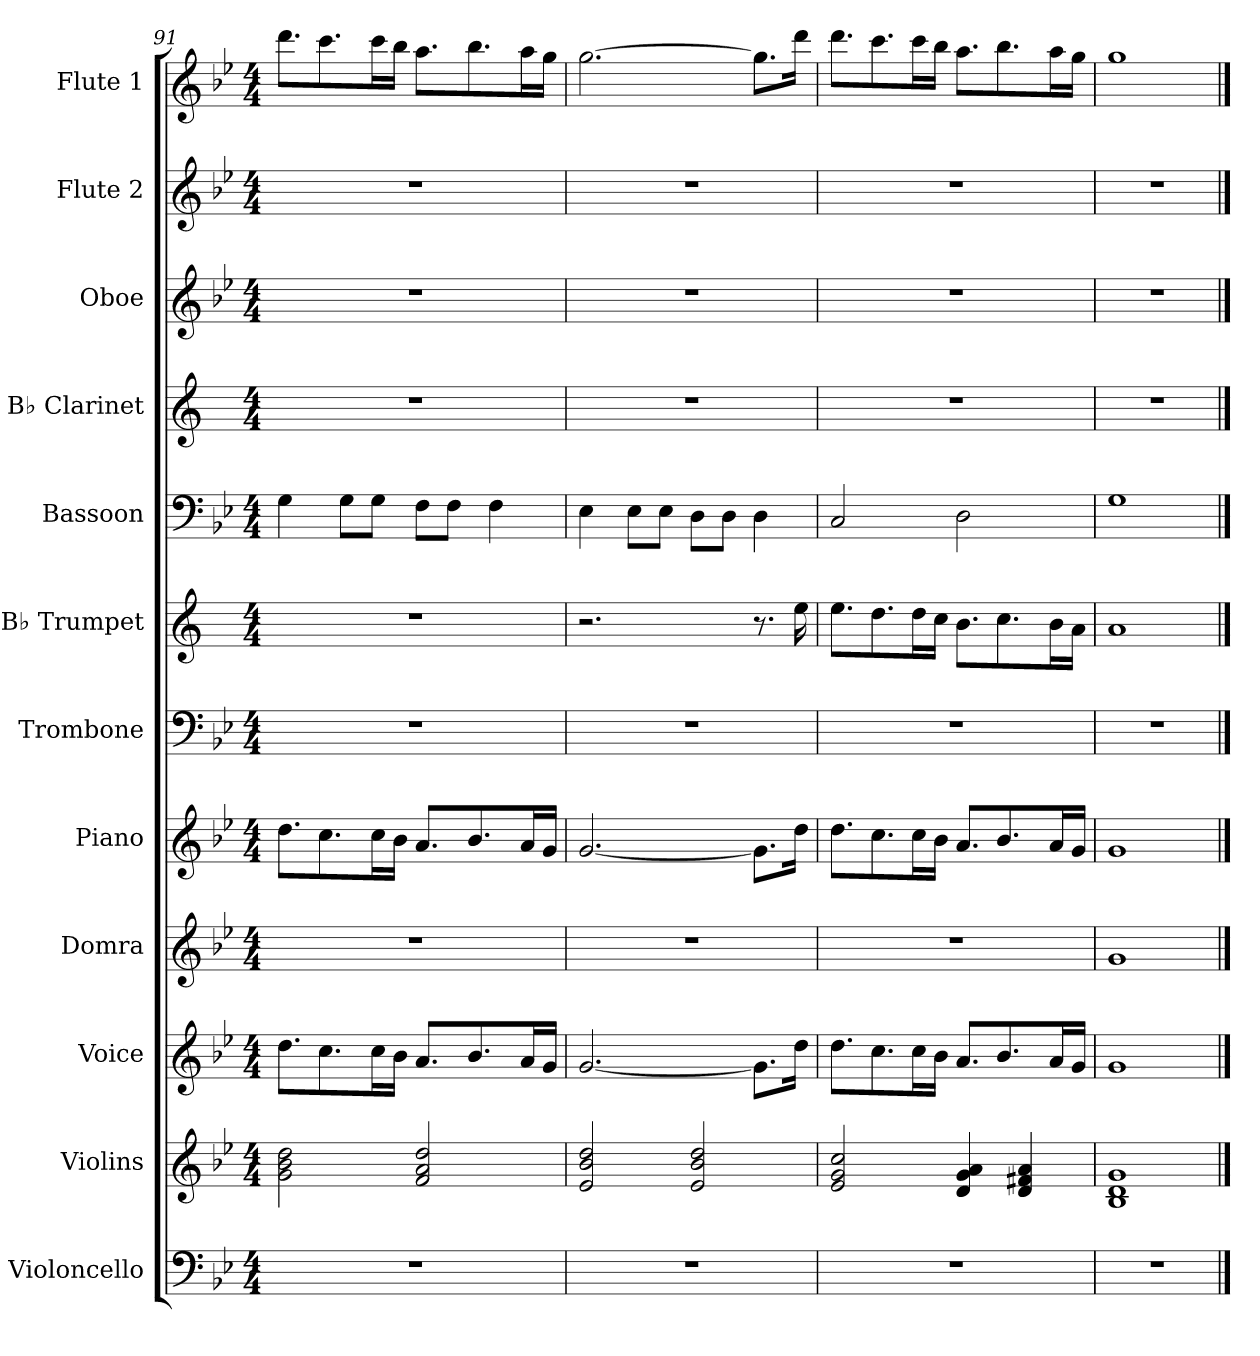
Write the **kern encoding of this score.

**kern	**kern	**kern	**kern	**kern	**kern	**kern	**kern	**kern	**kern	**kern	**kern
*part12	*part11	*part10	*part9	*part8	*part7	*part6	*part5	*part4	*part3	*part2	*part1
*staff12	*staff11	*staff10	*staff9	*staff8	*staff7	*staff6	*staff5	*staff4	*staff3	*staff2	*staff1
*I"Violoncello	*I"Violins	*I"Voice	*I"Domra	*I"Piano	*I"Trombone	*I"B♭ Trumpet	*I"Bassoon	*I"B♭ Clarinet	*I"Oboe	*I"Flute 2	*I"Flute 1
*I'Vc.	*I'Vlns.	*I'Vo.	*I'Dom.	*I'Pno.	*I'Tbn.	*I'B♭ Tpt.	*I'Bsn.	*I'B♭ Cl.	*I'Ob.	*I'Fl. 2	*I'Fl. 1
*clefF4	*clefG2	*clefG2	*clefG2	*clefG2	*clefF4	*clefG2	*clefF4	*clefG2	*clefG2	*clefG2	*clefG2
*	*	*	*	*	*	*ITrd1c2	*	*ITrd1c2	*	*	*
*k[b-e-]	*k[b-e-]	*k[b-e-]	*k[b-e-]	*k[b-e-]	*k[b-e-]	*k[b-e-]	*k[b-e-]	*k[b-e-]	*k[b-e-]	*k[b-e-]	*k[b-e-]
*M4/4	*M4/4	*M4/4	*M4/4	*M4/4	*M4/4	*M4/4	*M4/4	*M4/4	*M4/4	*M4/4	*M4/4
=91	=91	=91	=91	=91	=91	=91	=91	=91	=91	=91	=91
1r	2g\ 2b-\ 2dd\	8.dd\L	1r	8.dd\L	1r	1r	4G\	1r	1r	1r	8.ddd\L
.	.	8.cc\	.	8.cc\	.	.	.	.	.	.	8.ccc\
.	.	.	.	.	.	.	8G\L	.	.	.	.
.	.	16cc\L	.	16cc\L	.	.	8G\J	.	.	.	16ccc\L
.	.	16b-\JJ	.	16b-\JJ	.	.	.	.	.	.	16bb-\JJ
.	2f/ 2a/ 2dd/	8.a/L	.	8.a/L	.	.	8F\L	.	.	.	8.aa\L
.	.	.	.	.	.	.	8F\J	.	.	.	.
.	.	8.b-/	.	8.b-/	.	.	.	.	.	.	8.bb-\
.	.	.	.	.	.	.	4F\	.	.	.	.
.	.	16a/L	.	16a/L	.	.	.	.	.	.	16aa\L
.	.	16g/JJ	.	16g/JJ	.	.	.	.	.	.	16gg\JJ
!!LO:PB:g=z
=92	=92	=92	=92	=92	=92	=92	=92	=92	=92	=92	=92
1r	2e-/ 2b-/ 2dd/	[2.g/	1r	[2.g/	1r	2.r	4E-\	1r	1r	1r	[2.gg\
.	.	.	.	.	.	.	8E-\L	.	.	.	.
.	.	.	.	.	.	.	8E-\J	.	.	.	.
.	2e-/ 2b-/ 2dd/	.	.	.	.	.	8D\L	.	.	.	.
.	.	.	.	.	.	.	8D\J	.	.	.	.
.	.	8.g\L]	.	8.g\L]	.	8.r	4D\	.	.	.	8.gg\L]
.	.	16dd\Jk	.	16dd\Jk	.	16dd\	.	.	.	.	16ddd\Jk
=93	=93	=93	=93	=93	=93	=93	=93	=93	=93	=93	=93
1r	2e-/ 2g/ 2cc/	8.dd\L	1r	8.dd\L	1r	8.dd\L	2C/	1r	1r	1r	8.ddd\L
.	.	8.cc\	.	8.cc\	.	8.cc\	.	.	.	.	8.ccc\
.	.	16cc\L	.	16cc\L	.	16cc\L	.	.	.	.	16ccc\L
.	.	16b-\JJ	.	16b-\JJ	.	16b-\JJ	.	.	.	.	16bb-\JJ
.	4d/ 4g/ 4a/	8.a/L	.	8.a/L	.	8.a\L	2D\	.	.	.	8.aa\L
.	.	8.b-/	.	8.b-/	.	8.b-\	.	.	.	.	8.bb-\
.	4d/ 4f#X/ 4a/	.	.	.	.	.	.	.	.	.	.
.	.	16a/L	.	16a/L	.	16a\L	.	.	.	.	16aa\L
.	.	16g/JJ	.	16g/JJ	.	16g\JJ	.	.	.	.	16gg\JJ
=94	=94	=94	=94	=94	=94	=94	=94	=94	=94	=94	=94
1r	1B- 1d 1g	1g	1g	1g	1r	1g	1G	1r	1r	1r	1gg
==	==	==	==	==	==	==	==	==	==	==	==
*-	*-	*-	*-	*-	*-	*-	*-	*-	*-	*-	*-
